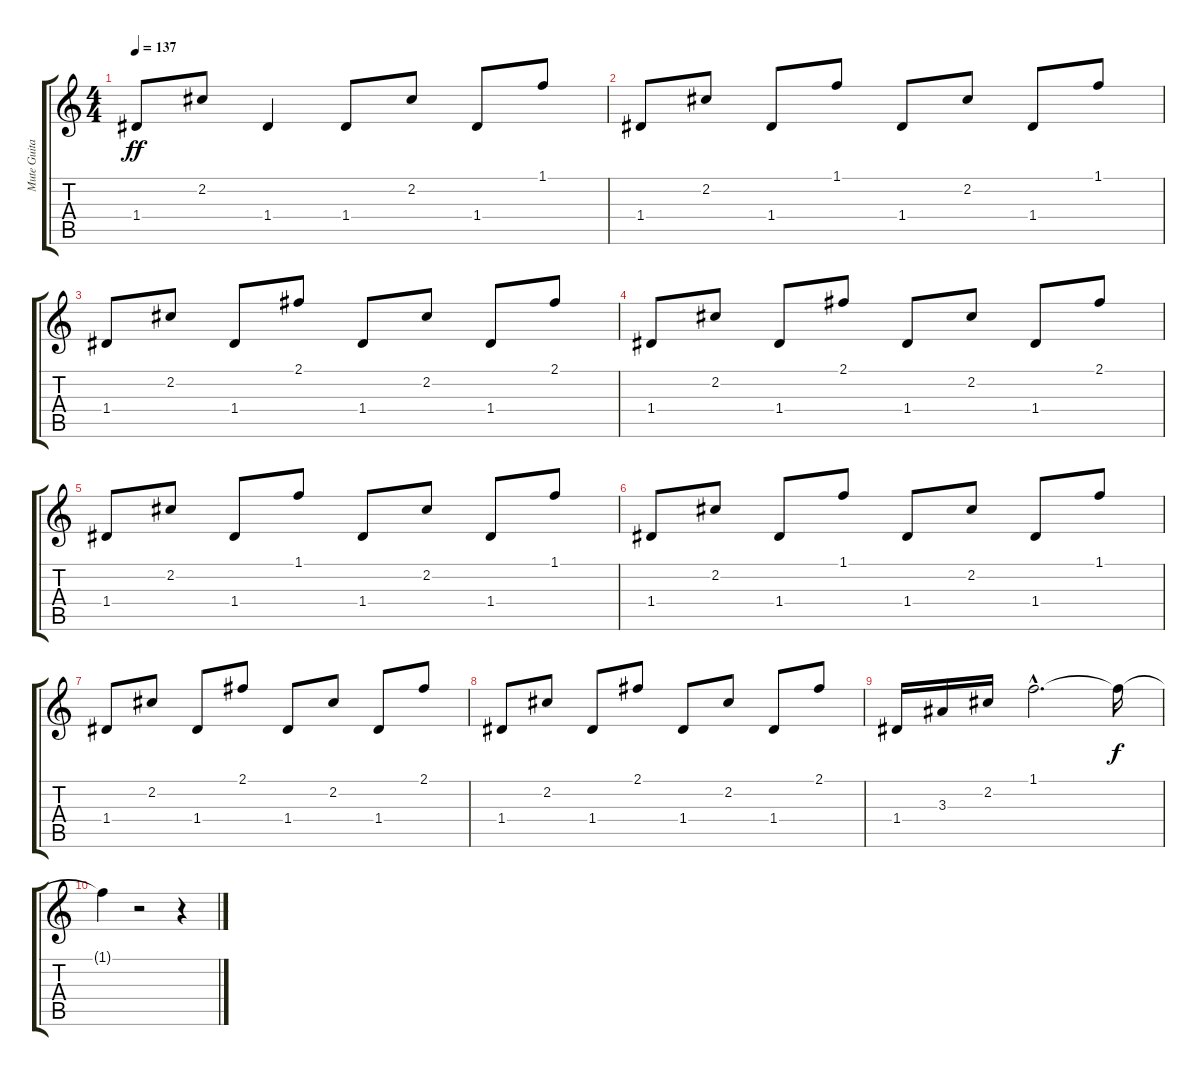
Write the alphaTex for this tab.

\track ("Mute Guitar !!" "Mute Guita") {instrument electricguitarmuted}
\staff {score tabs}
\tuning (E4 B3 G3 D3 A2 E2) {hide}
\ts (4 4)
\tempo 137
\clef g2
\ks c
1.4.8{dy ff} 2.2.8 1.4.4 1.4.8 2.2.8 1.4.8 1.1.8 |
1.4.8 2.2.8 1.4.8 1.1.8 1.4.8 2.2.8 1.4.8 1.1.8 |
1.4.8 2.2.8 1.4.8 2.1.8 1.4.8 2.2.8 1.4.8 2.1.8 |
1.4.8 2.2.8 1.4.8 2.1.8 1.4.8 2.2.8 1.4.8 2.1.8 |
1.4.8 2.2.8 1.4.8 1.1.8 1.4.8 2.2.8 1.4.8 1.1.8 |
1.4.8 2.2.8 1.4.8 1.1.8 1.4.8 2.2.8 1.4.8 1.1.8 |
1.4.8 2.2.8 1.4.8 2.1.8 1.4.8 2.2.8 1.4.8 2.1.8 |
1.4.8 2.2.8 1.4.8 2.1.8 1.4.8 2.2.8 1.4.8 2.1.8 |
1.4.16 3.3.16 2.2.16 1.1{hac}.2{d} 1.1{t}.16{dy f} |
1.1{t}.4 r.2 r.4
